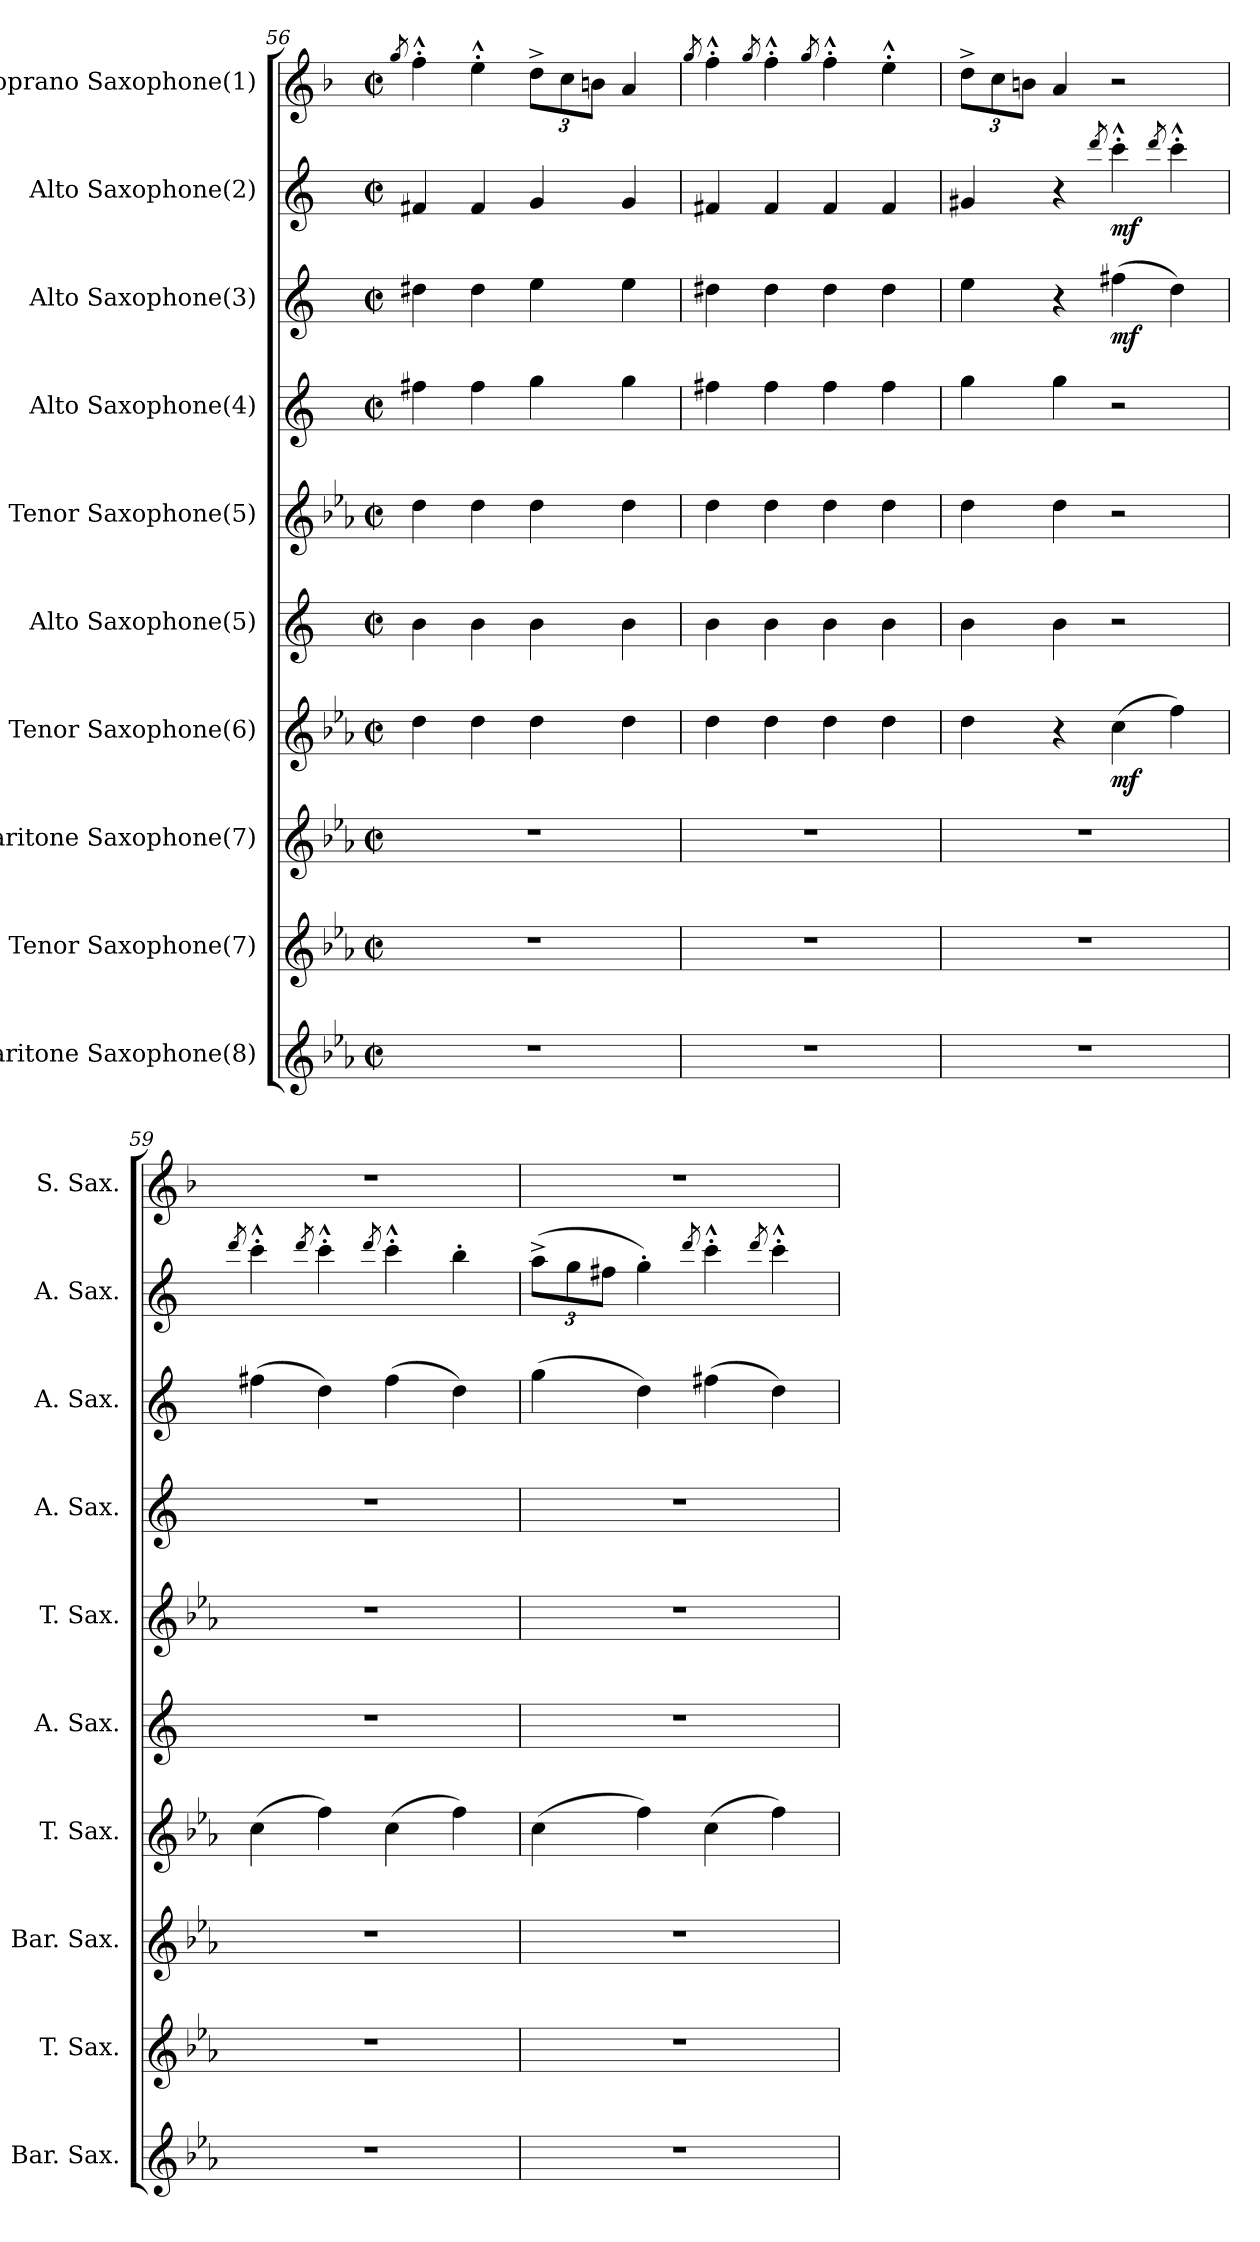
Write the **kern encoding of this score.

**kern	**kern	**kern	**kern	**dynam	**kern	**kern	**kern	**kern	**dynam	**kern	**dynam	**kern
*part10	*part9	*part8	*part7	*part7	*part6	*part5	*part4	*part3	*part3	*part2	*part2	*part1
*staff10	*staff9	*staff8	*staff7	*staff7	*staff6	*staff5	*staff4	*staff3	*staff3	*staff2	*staff2	*staff1
*I"Baritone Saxophone(8)	*I"Tenor Saxophone(7)	*I"Baritone Saxophone(7)	*I"Tenor Saxophone(6)	*	*I"Alto Saxophone(5)	*I"Tenor Saxophone(5)	*I"Alto Saxophone(4)	*I"Alto Saxophone(3)	*	*I"Alto Saxophone(2)	*	*I"Soprano Saxophone(1)
*I'Bar. Sax.	*I'T. Sax.	*I'Bar. Sax.	*I'T. Sax.	*	*I'A. Sax.	*I'T. Sax.	*I'A. Sax.	*I'A. Sax.	*	*I'A. Sax.	*	*I'S. Sax.
*clefG2	*clefG2	*clefG2	*clefG2	*	*clefG2	*clefG2	*clefG2	*clefG2	*	*clefG2	*	*clefG2
*ITrd12c21	*ITrd8c14	*ITrd12c21	*ITrd8c14	*	*ITrd5c9	*ITrd8c14	*ITrd5c9	*ITrd5c9	*	*ITrd5c9	*	*ITrd1c2
*k[b-e-a-]	*k[b-e-a-]	*k[b-e-a-]	*k[b-e-a-]	*	*k[b-e-a-]	*k[b-e-a-]	*k[b-e-a-]	*k[b-e-a-]	*	*k[b-e-a-]	*	*k[b-e-a-]
*M4/4	*M4/4	*M4/4	*M4/4	*	*M4/4	*M4/4	*M4/4	*M4/4	*	*M4/4	*	*M4/4
*met(c|)	*met(c|)	*met(c|)	*met(c|)	*	*met(c|)	*met(c|)	*met(c|)	*met(c|)	*	*met(c|)	*	*met(c|)
=56	=56	=56	=56	=56	=56	=56	=56	=56	=56	=56	=56	=56
.	.	.	.	.	.	.	.	.	.	.	.	8qff/
1r	1r	1r	4d\	.	4d\	4d\	4an\	4f#X\	.	4An/	.	4ee-'^^\
.	.	.	4d\	.	4d\	4d\	4a\	4f#\	.	4A/	.	4dd'^^\
*	*	*	*	*	*	*	*	*	*	*	*	*Xbrackettup
.	.	.	4d\	.	4d\	4d\	4b-\	4g\	.	4B-/	.	12cc^\L
.	.	.	.	.	.	.	.	.	.	.	.	12b-\
.	.	.	.	.	.	.	.	.	.	.	.	12an\J
.	.	.	4d\	.	4d\	4d\	4b-\	4g\	.	4B-/	.	4g/
=57	=57	=57	=57	=57	=57	=57	=57	=57	=57	=57	=57	=57
.	.	.	.	.	.	.	.	.	.	.	.	8qff/
1r	1r	1r	4d\	.	4d\	4d\	4an\	4f#X\	.	4An/	.	4ee-'^^\
.	.	.	.	.	.	.	.	.	.	.	.	8qff/
.	.	.	4d\	.	4d\	4d\	4a\	4f#\	.	4A/	.	4ee-'^^\
.	.	.	.	.	.	.	.	.	.	.	.	8qff/
.	.	.	4d\	.	4d\	4d\	4a\	4f#\	.	4A/	.	4ee-'^^\
.	.	.	4d\	.	4d\	4d\	4a\	4f#\	.	4A/	.	4dd'^^\
!!LO:PB:g=z
=58	=58	=58	=58	=58	=58	=58	=58	=58	=58	=58	=58	=58
1r	1r	1r	4d\	.	4d\	4d\	4b-\	4g\	.	4Bn/	.	12cc^\L
.	.	.	.	.	.	.	.	.	.	.	.	12b-\
.	.	.	.	.	.	.	.	.	.	.	.	12an\J
.	.	.	4r	.	4d\	4d\	4b-\	4r	.	4r	.	4g/
.	.	.	.	.	.	.	.	.	.	8qff/	.	.
!	!	!	!	!LO:DY:b	!	!	!	!	!LO:DY:b	!	!LO:DY:b	!
.	.	.	(4c\	mf	2r	2r	2r	(4an\	mf	4ee-'^^\	mf	2r
.	.	.	.	.	.	.	.	.	.	8qff/	.	.
.	.	.	4f\)	.	.	.	.	4f\)	.	4ee-'^^\	.	.
=59	=59	=59	=59	=59	=59	=59	=59	=59	=59	=59	=59	=59
.	.	.	.	.	.	.	.	.	.	8qff/	.	.
1r	1r	1r	(4c\	.	1r	1r	1r	(4an\	.	4ee-'^^\	.	1r
.	.	.	.	.	.	.	.	.	.	8qff/	.	.
.	.	.	4f\)	.	.	.	.	4f\)	.	4ee-'^^\	.	.
.	.	.	.	.	.	.	.	.	.	8qff/	.	.
.	.	.	(4c\	.	.	.	.	(4a\	.	4ee-'^^\	.	.
.	.	.	4f\)	.	.	.	.	4f\)	.	4dd'\	.	.
=60	=60	=60	=60	=60	=60	=60	=60	=60	=60	=60	=60	=60
*	*	*	*	*	*	*	*	*	*	*Xbrackettup	*	*
1r	1r	1r	(4c\	.	1r	1r	1r	(4b-\	.	(12cc^\L	.	1r
.	.	.	.	.	.	.	.	.	.	12b-\	.	.
.	.	.	.	.	.	.	.	.	.	12an\J	.	.
.	.	.	4f\)	.	.	.	.	4f\)	.	4b-'\)	.	.
.	.	.	.	.	.	.	.	.	.	8qff/	.	.
.	.	.	(4c\	.	.	.	.	(4an\	.	4ee-'^^\	.	.
.	.	.	.	.	.	.	.	.	.	8qff/	.	.
.	.	.	4f\)	.	.	.	.	4f\)	.	4ee-'^^\	.	.
=	=	=	=	=	=	=	=	=	=	=	=	=
*-	*-	*-	*-	*-	*-	*-	*-	*-	*-	*-	*-	*-
